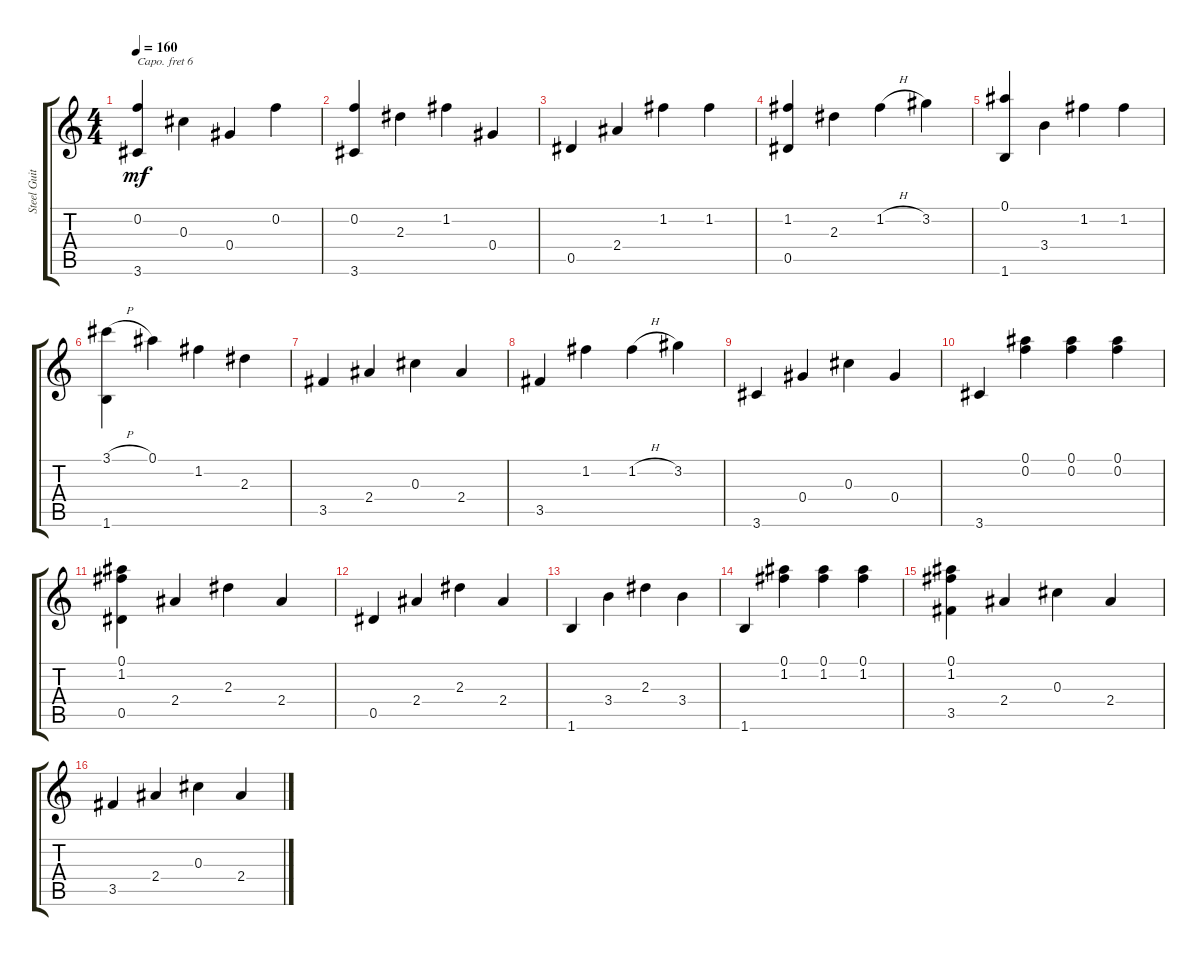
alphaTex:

\track ("Steel Guitar" "Steel Guit") {instrument acousticguitarsteel}
\staff {score tabs}
\capo 6
\tuning (E4 B3 G3 D3 A2 E2) {hide}
\ts (4 4)
\tempo 160
\clef g2
\ks c
(0.2 3.6).4{dy mf} 0.3.4 0.4.4 0.2.4 |
(0.2 3.6).4 2.3.4 1.2.4 0.4.4 |
0.5.4 2.4.4 1.2.4 1.2.4 |
(1.2 0.5).4 2.3.4 1.2{h}.4 3.2.4 |
(0.1 1.6).4 3.4.4 1.2.4 1.2.4 |
(3.1{h} 1.6).4 0.1.4 1.2.4 2.3.4 |
3.5.4 2.4.4 0.3.4 2.4.4 |
3.5.4 1.2.4 1.2{h}.4 3.2.4 |
3.6.4 0.4.4 0.3.4 0.4.4 |
3.6.4 (0.1 0.2).4 (0.1 0.2).4 (0.1 0.2).4 |
(0.1 1.2 0.5).4 2.4.4 2.3.4 2.4.4 |
0.5.4 2.4.4 2.3.4 2.4.4 |
1.6.4 3.4.4 2.3.4 3.4.4 |
1.6.4 (0.1 1.2).4 (0.1 1.2).4 (0.1 1.2).4 |
(0.1 1.2 3.5).4 2.4.4 0.3.4 2.4.4 |
3.5.4 2.4.4 0.3.4 2.4.4
